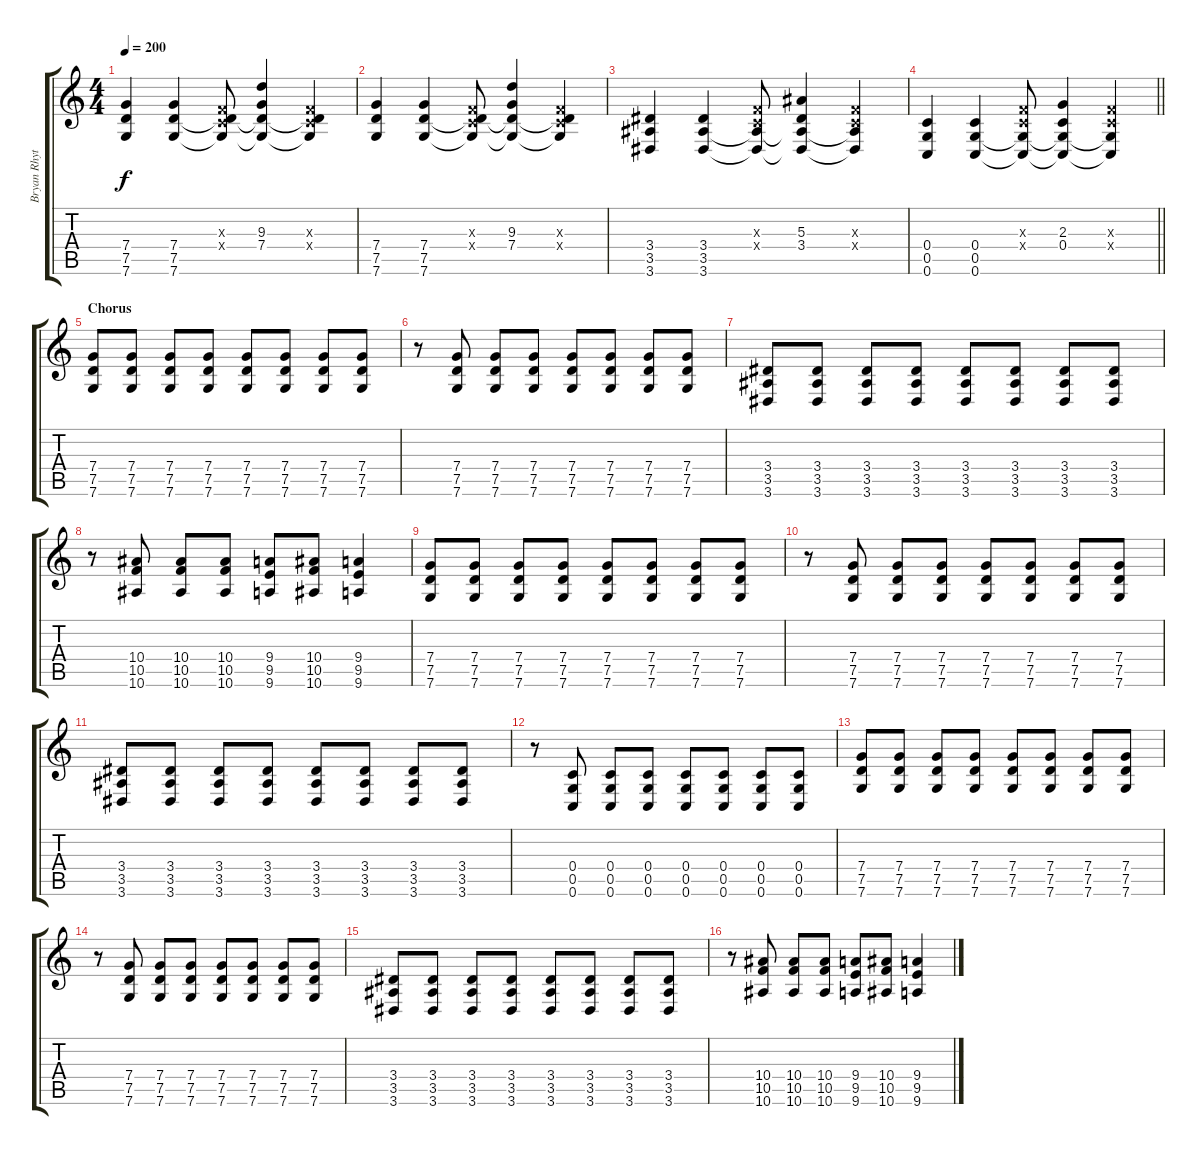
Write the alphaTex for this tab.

\track ("Bryan Rhythm" "Bryan Rhyt") {instrument distortionguitar}
\staff {score tabs}
\tuning (D4 A3 F3 C3 G2 C2) {hide}
\ts (4 4)
\tempo 200
\clef g2
\ks c
(7.4 7.5 7.6).4{dy f} (7.4 7.5 7.6).4 (0.3{x} 0.4{x} 7.5{t} 7.6{t}).8 (9.3 7.4 7.5{t} 7.6{t}).4 (0.3{x} 0.4{x} 7.5{t} 7.6{t}).4 |
(7.4 7.5 7.6).4 (7.4 7.5 7.6).4 (0.3{x} 0.4{x} 7.5{t} 7.6{t}).8 (9.3 7.4 7.5{t} 7.6{t}).4 (0.3{x} 0.4{x} 7.5{t} 7.6{t}).4 |
(3.4 3.5 3.6).4 (3.4 3.5 3.6).4 (0.3{x} 0.4{x} 3.5{t} 3.6{t}).8 (5.3 3.4 3.5{t} 3.6{t}).4 (0.3{x} 0.4{x} 3.5{t} 3.6{t}).4 |
\barLineRight lightlight
(0.4 0.5 0.6).4 (0.4 0.5 0.6).4 (0.3{x} 0.4{x} 0.5{t} 0.6{t}).8 (2.3 0.4 0.5{t} 0.6{t}).4 (0.3{x} 0.4{x} 0.5{t} 0.6{t}).4 |
\section ("" "Chorus")
(7.4 7.5 7.6).8 (7.4 7.5 7.6).8 (7.4 7.5 7.6).8 (7.4 7.5 7.6).8 (7.4 7.5 7.6).8 (7.4 7.5 7.6).8 (7.4 7.5 7.6).8 (7.4 7.5 7.6).8 |
r.8 (7.4 7.5 7.6).8 (7.4 7.5 7.6).8 (7.4 7.5 7.6).8 (7.4 7.5 7.6).8 (7.4 7.5 7.6).8 (7.4 7.5 7.6).8 (7.4 7.5 7.6).8 |
(3.4 3.5 3.6).8 (3.4 3.5 3.6).8 (3.4 3.5 3.6).8 (3.4 3.5 3.6).8 (3.4 3.5 3.6).8 (3.4 3.5 3.6).8 (3.4 3.5 3.6).8 (3.4 3.5 3.6).8 |
r.8 (10.4 10.5 10.6).8 (10.4 10.5 10.6).8 (10.4 10.5 10.6).8 (9.4 9.5 9.6).8 (10.4 10.5 10.6).8 (9.4 9.5 9.6).4 |
(7.4 7.5 7.6).8 (7.4 7.5 7.6).8 (7.4 7.5 7.6).8 (7.4 7.5 7.6).8 (7.4 7.5 7.6).8 (7.4 7.5 7.6).8 (7.4 7.5 7.6).8 (7.4 7.5 7.6).8 |
r.8 (7.4 7.5 7.6).8 (7.4 7.5 7.6).8 (7.4 7.5 7.6).8 (7.4 7.5 7.6).8 (7.4 7.5 7.6).8 (7.4 7.5 7.6).8 (7.4 7.5 7.6).8 |
(3.4 3.5 3.6).8 (3.4 3.5 3.6).8 (3.4 3.5 3.6).8 (3.4 3.5 3.6).8 (3.4 3.5 3.6).8 (3.4 3.5 3.6).8 (3.4 3.5 3.6).8 (3.4 3.5 3.6).8 |
r.8 (0.4 0.5 0.6).8 (0.4 0.5 0.6).8 (0.4 0.5 0.6).8 (0.4 0.5 0.6).8 (0.4 0.5 0.6).8 (0.4 0.5 0.6).8 (0.4 0.5 0.6).8 |
(7.4 7.5 7.6).8 (7.4 7.5 7.6).8 (7.4 7.5 7.6).8 (7.4 7.5 7.6).8 (7.4 7.5 7.6).8 (7.4 7.5 7.6).8 (7.4 7.5 7.6).8 (7.4 7.5 7.6).8 |
r.8 (7.4 7.5 7.6).8 (7.4 7.5 7.6).8 (7.4 7.5 7.6).8 (7.4 7.5 7.6).8 (7.4 7.5 7.6).8 (7.4 7.5 7.6).8 (7.4 7.5 7.6).8 |
(3.4 3.5 3.6).8 (3.4 3.5 3.6).8 (3.4 3.5 3.6).8 (3.4 3.5 3.6).8 (3.4 3.5 3.6).8 (3.4 3.5 3.6).8 (3.4 3.5 3.6).8 (3.4 3.5 3.6).8 |
r.8 (10.4 10.5 10.6).8 (10.4 10.5 10.6).8 (10.4 10.5 10.6).8 (9.4 9.5 9.6).8 (10.4 10.5 10.6).8 (9.4 9.5 9.6).4
